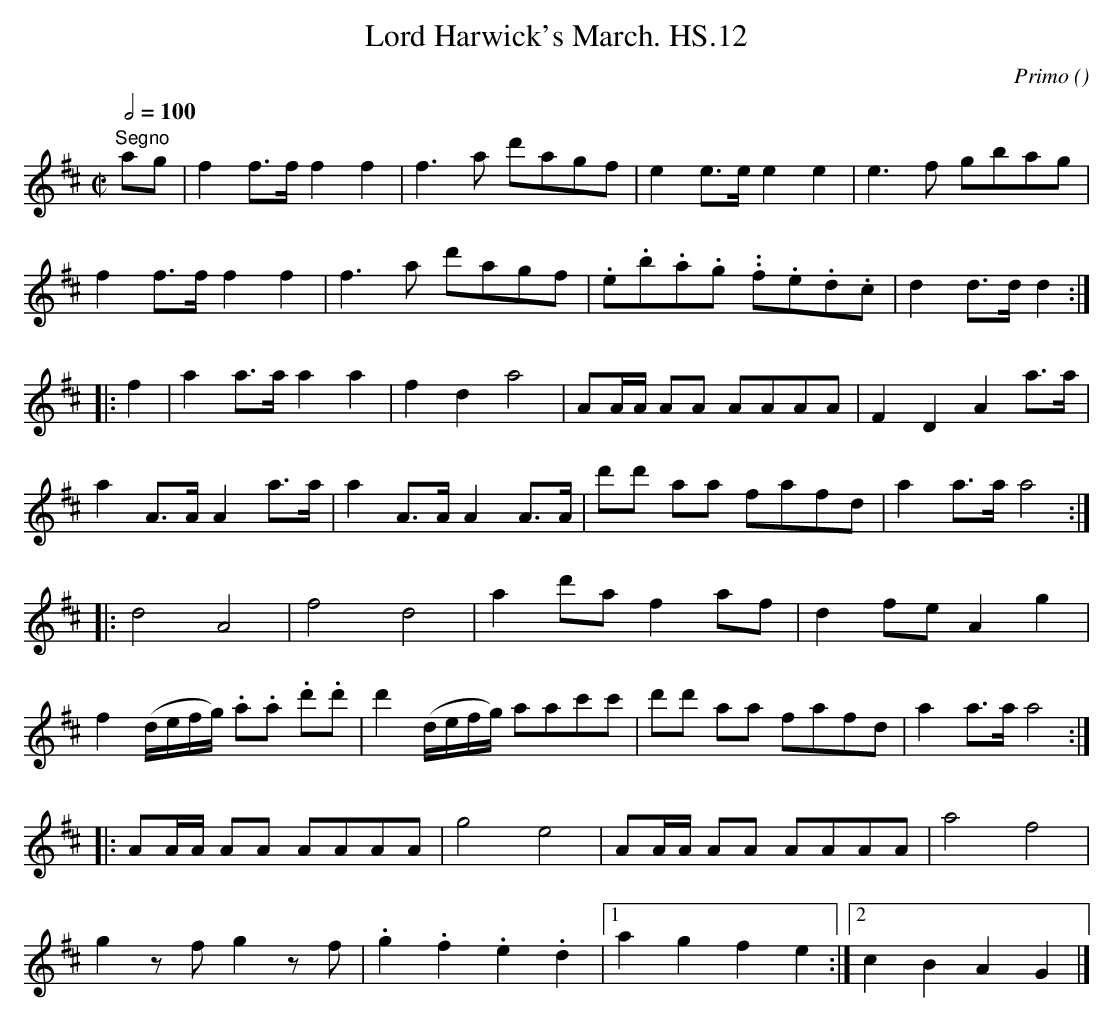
X:1
T:Lord Harwick's March. HS.12
M:C|
L:1/8
Q:1/2=100
C:Primo
O:
K:D
"Segno"ag|f2f>ff2f2|f3a d'agf|e2e>ee2e2|e3f gbag|
f2f>ff2f2|f3a d'agf|.e.b.a.g. .f.e.d.c|d2d>dd2:|
|:f2|a2a>aa2a2|f2d2a4|AA/A/ AA AAAA|F2D2A2a>a|
a2 A>AA2a>a|a2 A>AA2A>A|d'd' aa fafd|a2a>aa4:|
|:d4A4|f4d4|a2d'af2af|d2feA2g2|
f2 (d/e/f/g/) .a.a .d'.d'|d'2(d/e/f/g/) aac'c'|d'd' aa fafd|a2a>a a4:|
|:AA/A/ AA AAAA|g4e4|AA/A/ AA AAAA|a4f4|
g2zfg2zf|.g2.f2.e2.d2|1a2g2f2e2:|2c2B2A2G2|]
